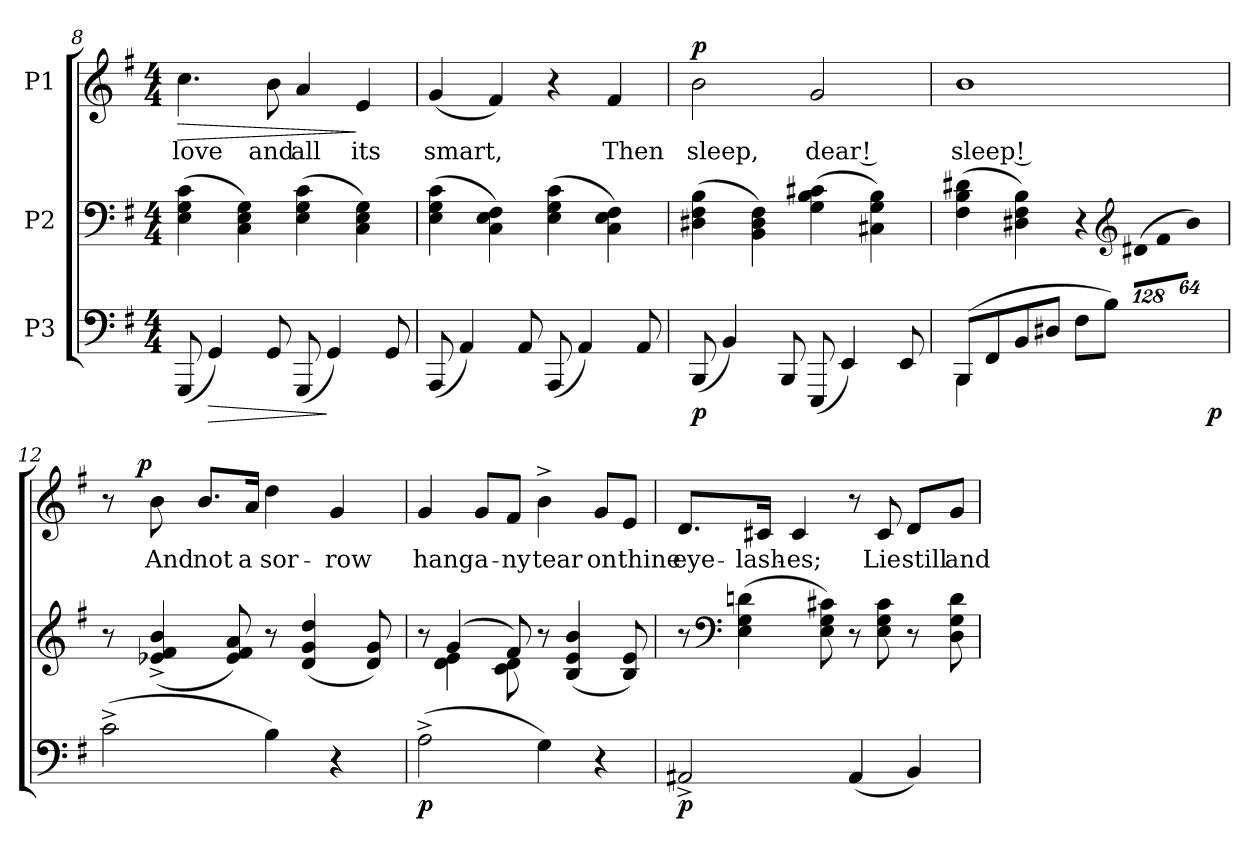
**kern	**dynam	**kern	**kern	**text	**dynam
*part3	*part3	*part2	*part1	*part1	*part1
*staff3	*staff3	*staff2	*staff1	*staff1	*staff1
*I"P3	*	*I"P2	*I"P1	*	*
*clefF4	*	*clefF4	*clefG2	*	*
*k[f#]	*	*k[f#]	*k[f#]	*	*
*G:	*	*G:	*G:	*	*
*M4/4	*	*M4/4	*M4/4	*	*
=8	=8	=8	=8	=8	=8
!	!	!	!	!LO:LY:b:color=#000000	!LO:HP:b
(8GGGi/	.	(4Ei\ 4Gi 4ci	4.cci\	love	>
!	!LO:HP:b	!	!	!	!
4GGi/)	>	.	.	.	.
.	.	4Ci\ 4Ei 4Gi)	.	.	.
!	!	!	!	!LO:LY:b:color=#000000	!
8GGi/	.	.	8bi\	and	.
!	!	!	!	!LO:LY:b:color=#000000	!
(8GGGi/	.	(4Ei\ 4Gi 4ci	4ai/	all	.
4GGi/)	]	.	.	.	.
!	!	!	!	!LO:LY:b:color=#000000	!
.	.	4Ci\ 4Ei 4Gi)	4ei/	its	]
8GGi/	.	.	.	.	.
=9	=9	=9	=9	=9	=9
!	!	!	!	!LO:LY:b:color=#000000	!
(8AAAi/	.	(4Ei\ 4Gi 4ci	(4gi/	smart,	.
4AAi/)	.	.	.	.	.
.	.	4Ci\ 4Ei 4F#i)	4f#i/)	.	.
8AAi/	.	.	.	.	.
(8AAAi/	.	(4Ei\ 4Gi 4ci	4r	.	.
4AAi/)	.	.	.	.	.
!	!	!	!	!LO:LY:b:color=#000000	!
.	.	4Ci\ 4Ei 4F#i)	4f#i/	Then	.
8AAi/	.	.	.	.	.
!!LO:PB:g=z
=10	=10	=10	=10	=10	=10
!	!	!	!	!LO:LY:b:color=#000000	!
(8BBBi/	p	(4D#Xi\ 4F#i 4Bi	2bi\	sleep,	p
4BBi/)	.	.	.	.	.
.	.	4BBi\ 4D#i 4F#i)	.	.	.
8BBBi/	.	.	.	.	.
!	!	!	!	!LO:LY:b:color=#000000	!
(8EEEi/	.	(4Gi\ 4Bi 4c#Xi	2gi/	dear !	.
4EEi/)	.	.	.	.	.
.	.	4C#Xi\ 4Gi 4Bi)	.	.	.
8EEi/	.	.	.	.	.
=11	=11	=11	=11	=11	=11
*^	*	*	*	*	*
!	!	!	!	!	!LO:LY:b:color=#000000	!
*	*^	*	*	*	*	*
(8BBBi/L	4BBBi\	2ryy	.	(4F#i\ 4Bi 4d#Xi	1bi	sleep !	.
8FF#i/	.	.	.	.	.	.	.
8BBi/	4ryy	.	.	4D#Xi\ 4F#i 4Bi)	.	.	.
8D#Xi/J	.	.	.	.	.	.	.
8F#i\L	2ryy	4ryy	.	4r	.	.	.
8Bi\J)	.	.	.	.	.	.	.
*	*	*	*	*clefG2	*	*	*
*	*	*	*	*Xbrackettup	*	*	*
!	!	!	!	!LO:N:vis=8	!	!	!
4ryy	.	8ryy	.	(1024%85d#Xi\L	.	.	.
!	!	!	!	!LO:N:vis=8	!	!	!
.	.	.	.	1024%85f#i\	.	.	.
.	.	16ryy	.	.	.	.	.
!	!	!	!	!LO:N:vis=8	!	!	!
.	.	.	.	512%43bi\J)	.	.	.
.	.	64ryy	.	.	.	.	.
.	.	512.ryy	.	.	.	.	.
.	.	32ryy	p	.	.	.	.
.	.	128ryy	.	.	.	.	.
.	.	256ryy	.	.	.	.	.
.	.	1024ryy	.	.	.	.	.
*v	*v	*v	*	*	*	*	*
=12	=12	=12	=12	=12	=12
*	*	*	*^	*	*
(2c^i\	.	8r	8r	16ryy	.	.
.	.	.	.	64ryy	.	.
.	.	.	.	128ryy	.	.
.	.	.	.	512.ryy	.	.
.	.	.	.	2ryy	.	p
!	!	!	!	!	!LO:LY:b:color=#000000	!
.	.	(4e-Xi/^ 4f#i^ 4bi^	8bi\	.	And	.
!	!	!	!	!	!LO:LY:b:color=#000000	!
.	.	.	8.bi/L	.	not	.
.	.	8e-i/ 8f#i 8ai)	.	.	.	.
!	!	!	!	!	!LO:LY:b:color=#000000	!
.	.	.	16ai/Jk	.	a	.
!	!	!	!	!	!LO:LY:b:color=#000000	!
4Bi\)	.	8r	4ddi\	.	sor-	.
.	.	.	.	4ryy	.	.
.	.	(4di/ 4gi 4ddi	.	.	.	.
!	!	!	!	!	!LO:LY:b:color=#000000	!
4r	.	.	4gi/	.	-row	.
.	.	.	.	8ryy	.	.
.	.	8di/ 8gi)	.	.	.	.
.	.	.	.	32ryy	.	.
.	.	.	.	256ryy	.	.
.	.	.	.	1024ryy	.	.
*	*	*	*v	*v	*	*
!!LO:LB:g=z
=13	=13	=13	=13	=13	=13
*	*	*^	*	*	*
*	*	*	*	*^	*	*
!	!	!	!	!	!	!LO:LY:b:color=#000000	!
*	*	*	*	*v	*v	*	*
(2A^i\	p	8r	8ryy	4gi/	hang	.
.	.	(4gi/	4di\ 4ei	.	.	.
!	!	!	!	!	!LO:LY:b:color=#000000	!
.	.	.	.	8gi/L	a-	.
!	!	!	!	!	!LO:LY:b:color=#000000	!
.	.	8f#i/)	8ci\ 8di	8f#i/J	-ny	.
!	!	!	!	!	!LO:LY:b:color=#000000	!
4Gi\)	.	8r	2ryy	4b^i\	tear	.
.	.	(4Bi/ 4ei 4bi	.	.	.	.
!	!	!	!	!	!LO:LY:b:color=#000000	!
4r	.	.	.	8gi/L	on	.
!	!	!	!	!	!LO:LY:b:color=#000000	!
.	.	8Bi/ 8ei)	.	8ei/J	thine	.
*	*	*v	*v	*	*	*
=14	=14	=14	=14	=14	=14
!	!	!	!	!LO:LY:b:color=#000000	!
2AA#X^i/	p	8r	8.di/L	eye-	.
*	*	*clefF4	*	*	*
.	.	(4Ei\ 4Gi 4dni	.	.	.
!	!	!	!	!LO:LY:b:color=#000000	!
.	.	.	16c#Xi/Jk	-lash-	.
!	!	!	!	!LO:LY:b:color=#000000	!
.	.	.	4c#i/	-es;	.
.	.	8Ei\ 8Gi 8c#Xi)	.	.	.
(4AA#i/	.	8r	8r	.	.
!	!	!	!	!LO:LY:b:color=#000000	!
.	.	8Ei\ 8Gi 8c#i	8c#i/	Lie	.
!	!	!	!	!LO:LY:b:color=#000000	!
4BBi/)	.	8r	8di/L	still	.
!	!	!	!	!LO:LY:b:color=#000000	!
.	.	8Di\ 8Gi 8di	8gi/J	and	.
=	=	=	=	=	=
*-	*-	*-	*-	*-	*-
